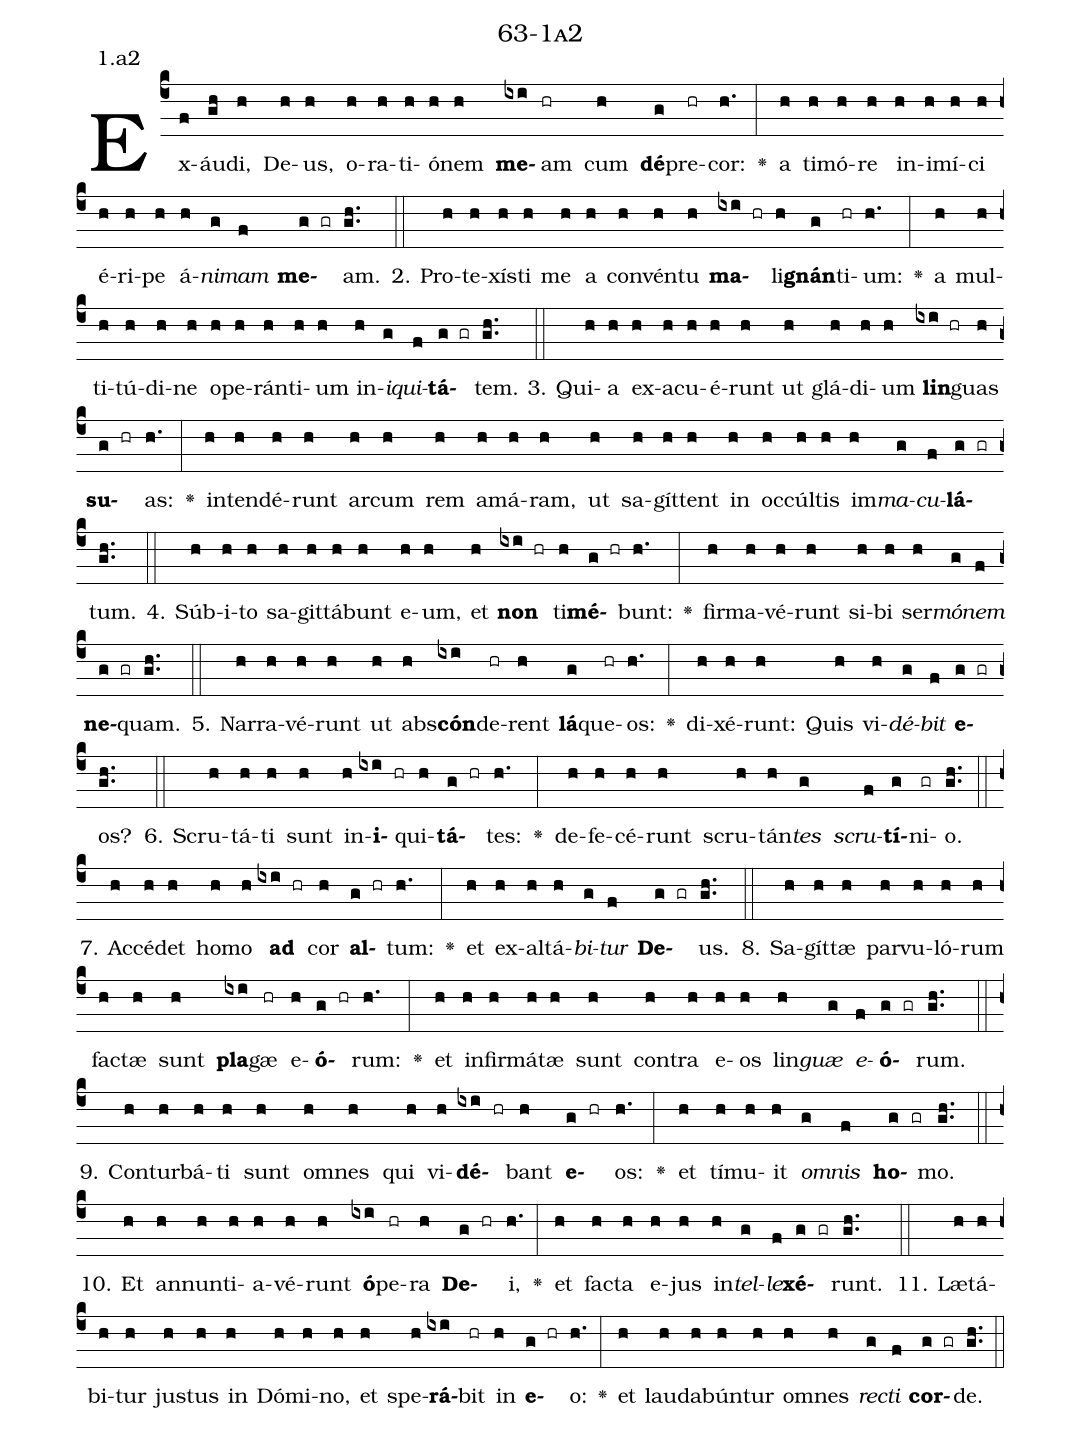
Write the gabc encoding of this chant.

name: 63-1a2;
annotation: 1.a2;
%%
(c4)Ex(f)áu(gh)di,(h) De(h)us,(h) o(h)ra(h)ti(h)ó(h)nem(h) <b>me</b>(ixi)am(hr) cum(h) <b>dé</b>(g)pre(hr)cor:(h.) <v>\greheightstar</v>(:) a(h) ti(h)mó(h)re(h) in(h)i(h)mí(h)ci(h) é(h)ri(h)pe(h) á(h)<i>ni</i>(g)<i>mam</i>(f) <b>me</b>(g gr)am.(gh..) (::)
2. Pro(h)te(h)xís(h)ti(h) me(h) a(h) con(h)vén(h)tu(h) <b>ma</b>(ixi hr)li(h)<b>gnán</b>(g)ti(hr)um:(h.) <v>\greheightstar</v>(:) a(h) mul(h)ti(h)tú(h)di(h)ne(h) o(h)pe(h)rán(h)ti(h)um(h) in(h)<i>i</i>(g)<i>qui</i>(f)<b>tá</b>(g gr)tem.(gh..) (::)
3. Qui(h)a(h) ex(h)a(h)cu(h)é(h)runt(h) ut(h) glá(h)di(h)um(h) <b>lin</b>(ixi hr)guas(h) <b>su</b>(g hr)as:(h.) <v>\greheightstar</v>(:) in(h)ten(h)dé(h)runt(h) ar(h)cum(h) rem(h) a(h)má(h)ram,(h) ut(h) sa(h)gít(h)tent(h) in(h) oc(h)cúl(h)tis(h) im(h)<i>ma</i>(g)<i>cu</i>(f)<b>lá</b>(g gr)tum.(gh..) (::)
4. Súb(h)i(h)to(h) sa(h)git(h)tá(h)bunt(h) e(h)um,(h) et(h) <b>non</b>(ixi hr) ti(h)<b>mé</b>(g hr)bunt:(h.) <v>\greheightstar</v>(:) fir(h)ma(h)vé(h)runt(h) si(h)bi(h) ser(h)<i>mó</i>(g)<i>nem</i>(f) <b>ne</b>(g gr)quam.(gh..) (::)
5. Nar(h)ra(h)vé(h)runt(h) ut(h) abs(h)<b>cón</b>(ixi)de(hr)rent(h) <b>lá</b>(g)que(hr)os:(h.) <v>\greheightstar</v>(:) di(h)xé(h)runt:(h) Quis(h) vi(h)<i>dé</i>(g)<i>bit</i>(f) <b>e</b>(g gr)os?(gh..) (::)
6. Scru(h)tá(h)ti(h) sunt(h) in(h)<b>i</b>(ixi hr)qui(h)<b>tá</b>(g hr)tes:(h.) <v>\greheightstar</v>(:) de(h)fe(h)cé(h)runt(h) scru(h)tán(h)<i>tes</i>(g) <i>scru</i>(f)<b>tí</b>(g)ni(gr)o.(gh..) (::)
7. Ac(h)cé(h)det(h) ho(h)mo(h) <b>ad</b>(ixi hr) cor(h) <b>al</b>(g hr)tum:(h.) <v>\greheightstar</v>(:) et(h) ex(h)al(h)tá(h)<i>bi</i>(g)<i>tur</i>(f) <b>De</b>(g gr)us.(gh..) (::)
8. Sa(h)gít(h)tæ(h) par(h)vu(h)ló(h)rum(h) fac(h)tæ(h) sunt(h) <b>pla</b>(ixi)gæ(hr) e(h)<b>ó</b>(g hr)rum:(h.) <v>\greheightstar</v>(:) et(h) in(h)fir(h)má(h)tæ(h) sunt(h) con(h)tra(h) e(h)os(h) lin(h)<i>guæ</i>(g) <i>e</i>(f)<b>ó</b>(g gr)rum.(gh..) (::)
9. Con(h)tur(h)bá(h)ti(h) sunt(h) om(h)nes(h) qui(h) vi(h)<b>dé</b>(ixi hr)bant(h) <b>e</b>(g hr)os:(h.) <v>\greheightstar</v>(:) et(h) tí(h)mu(h)it(h) <i>om</i>(g)<i>nis</i>(f) <b>ho</b>(g gr)mo.(gh..) (::)
10. Et(h) an(h)nun(h)ti(h)a(h)vé(h)runt(h) <b>ó</b>(ixi)pe(hr)ra(h) <b>De</b>(g hr)i,(h.) <v>\greheightstar</v>(:) et(h) fac(h)ta(h) e(h)jus(h) in(h)<i>tel</i>(g)<i>le</i>(f)<b>xé</b>(g gr)runt.(gh..) (::)
11. Læ(h)tá(h)bi(h)tur(h) jus(h)tus(h) in(h) Dó(h)mi(h)no,(h) et(h) spe(h)<b>rá</b>(ixi)bit(hr) in(h) <b>e</b>(g hr)o:(h.) <v>\greheightstar</v>(:) et(h) lau(h)da(h)bún(h)tur(h) om(h)nes(h) <i>rec</i>(g)<i>ti</i>(f) <b>cor</b>(g gr)de.(gh..) (::)
